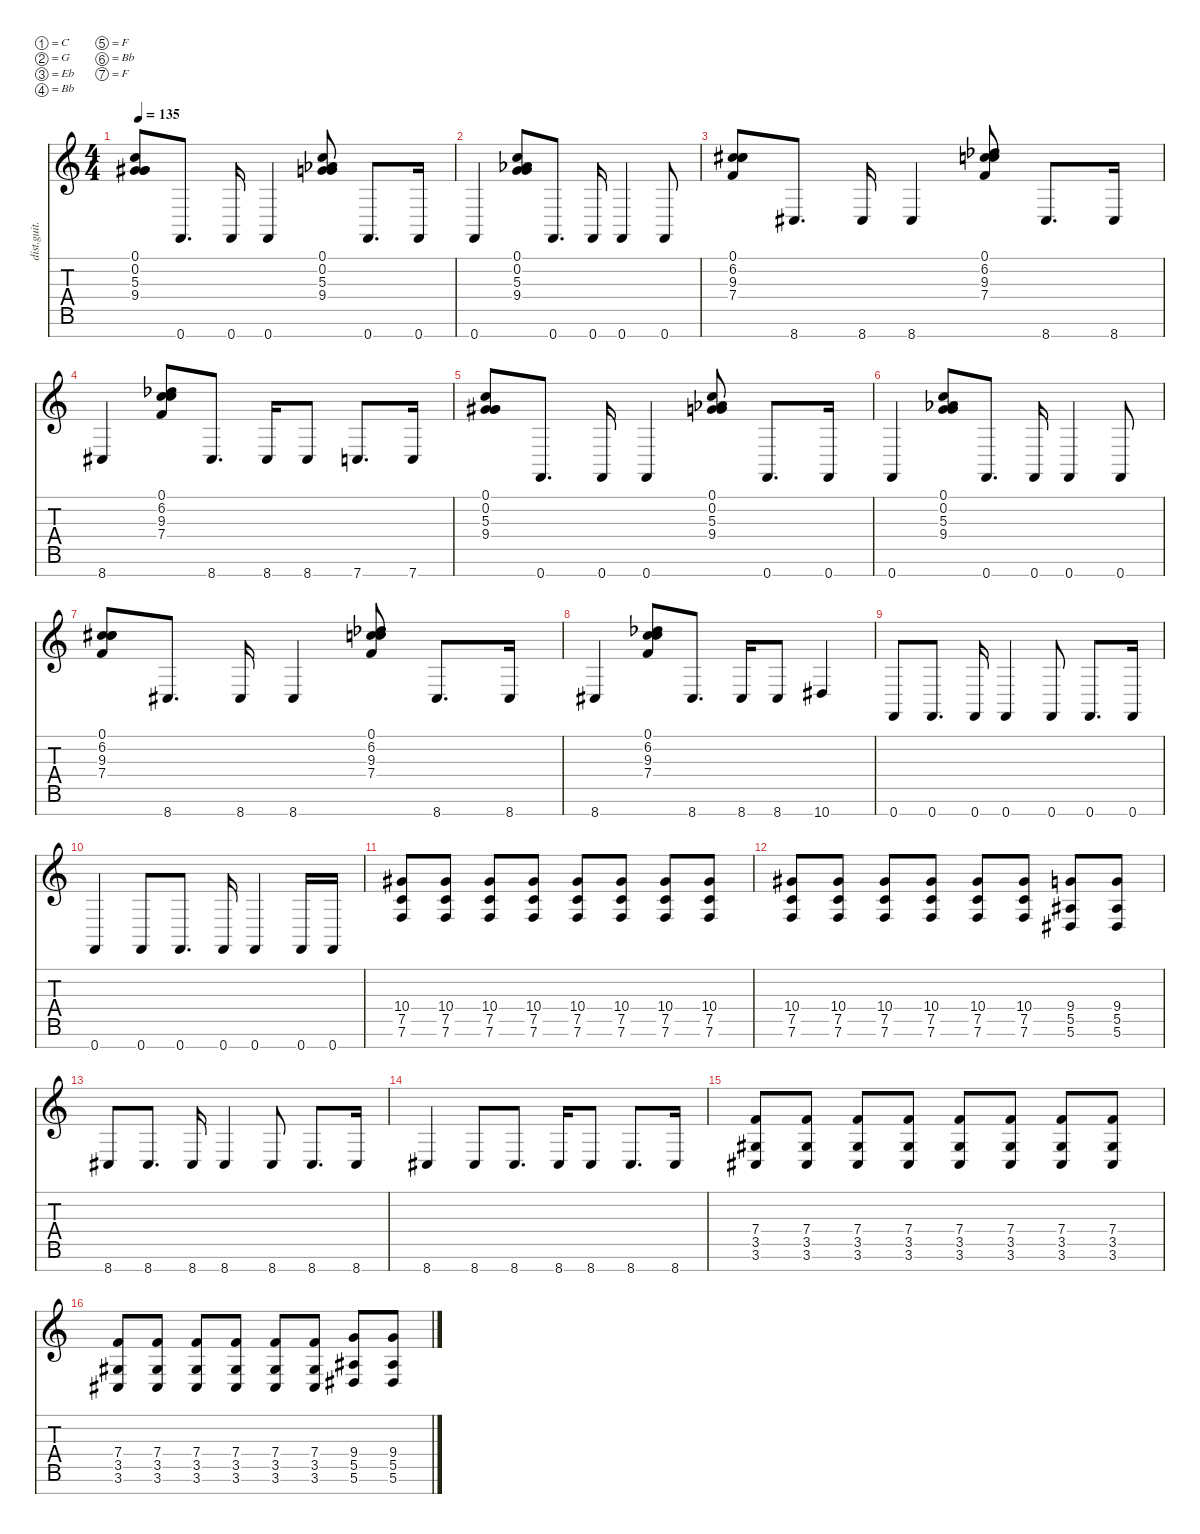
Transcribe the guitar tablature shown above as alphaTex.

\defaultSystemsLayout 4
\hideDynamics
\bracketExtendMode nobrackets
\track ("Rhythm " "dist.guit.") {instrument distortionguitar}
\staff {score tabs}
\tuning (C4 G3 Eb3 Bb2 F2 Bb1 F1)
\ts (4 4)
\tempo 135
\clef g2
\ks c
(9.4 0.2 0.1 5.3{acc #}).8{dy mf} 0.7.8{d} 0.7.16 0.7.4 (9.4 5.3{acc b} 0.2 0.1).8 0.7.8{d} 0.7.16 |
0.7.4 (9.4 5.3{acc b} 0.2 0.1).8 0.7.8{d} 0.7.16 0.7.4 0.7.8 |
(9.3 0.1 6.2{acc #} 7.4).8 8.7{acc #}.8{d} 8.7{acc #}.16 8.7{acc #}.4 (9.3 0.1 7.4 6.2{acc b}).8 8.7{acc #}.8{d} 8.7{acc #}.16 |
8.7{acc #}.4 (9.3 0.1 7.4 6.2{acc b}).8 8.7{acc #}.8{d} 8.7{acc #}.16 8.7{acc #}.8 7.7.8{d} 7.7.16 |
(9.4 0.2 0.1 5.3{acc #}).8 0.7.8{d} 0.7.16 0.7.4 (9.4 5.3{acc b} 0.2 0.1).8 0.7.8{d} 0.7.16 |
0.7.4 (9.4 5.3{acc b} 0.2 0.1).8 0.7.8{d} 0.7.16 0.7.4 0.7.8 |
(9.3 0.1 6.2{acc #} 7.4).8 8.7{acc #}.8{d} 8.7{acc #}.16 8.7{acc #}.4 (9.3 0.1 7.4 6.2{acc b}).8 8.7{acc #}.8{d} 8.7{acc #}.16 |
8.7{acc #}.4 (9.3 0.1 7.4 6.2{acc b}).8 8.7{acc #}.8{d} 8.7{acc #}.16 8.7{acc #}.8 10.7{acc #}.4 |
0.7.8 0.7.8{d} 0.7.16 0.7.4 0.7.8 0.7.8{d} 0.7.16 |
0.7.4 0.7.8 0.7.8{d} 0.7.16 0.7.4 0.7.16 0.7.16 |
(7.6 7.5 10.4{acc #}).8 (7.6 7.5 10.4{acc #}).8 (7.6 7.5 10.4{acc #}).8 (7.6 7.5 10.4{acc #}).8 (7.6 7.5 10.4{acc #}).8 (7.6 7.5 10.4{acc #}).8 (7.6 7.5 10.4{acc #}).8 (7.6 7.5 10.4{acc #}).8 |
(7.6 7.5 10.4{acc #}).8 (7.6 7.5 10.4{acc #}).8 (7.6 7.5 10.4{acc #}).8 (7.6 7.5 10.4{acc #}).8 (7.6 7.5 10.4{acc #}).8 (7.6 7.5 10.4{acc #}).8 (5.6{acc #} 5.5{acc #} 9.4).8 (5.6{acc #} 5.5{acc #} 9.4).8 |
8.7{acc #}.8 8.7{acc #}.8{d} 8.7{acc #}.16 8.7{acc #}.4 8.7{acc #}.8 8.7{acc #}.8{d} 8.7{acc #}.16 |
8.7{acc #}.4 8.7{acc #}.8 8.7{acc #}.8{d} 8.7{acc #}.16 8.7{acc #}.8 8.7{acc #}.8{d} 8.7{acc #}.16 |
(3.6{acc #} 3.5{acc #} 7.4).8 (3.6{acc #} 3.5{acc #} 7.4).8 (3.6{acc #} 3.5{acc #} 7.4).8 (3.6{acc #} 3.5{acc #} 7.4).8 (3.6{acc #} 3.5{acc #} 7.4).8 (3.6{acc #} 3.5{acc #} 7.4).8 (3.6{acc #} 3.5{acc #} 7.4).8 (3.6{acc #} 3.5{acc #} 7.4).8 |
(3.6{acc #} 3.5{acc #} 7.4).8 (3.6{acc #} 3.5{acc #} 7.4).8 (3.6{acc #} 3.5{acc #} 7.4).8 (3.6{acc #} 3.5{acc #} 7.4).8 (3.6{acc #} 3.5{acc #} 7.4).8 (3.6{acc #} 3.5{acc #} 7.4).8 (9.4 5.6{acc #} 5.5{acc #}).8 (9.4 5.5{acc #} 5.6{acc #}).8
